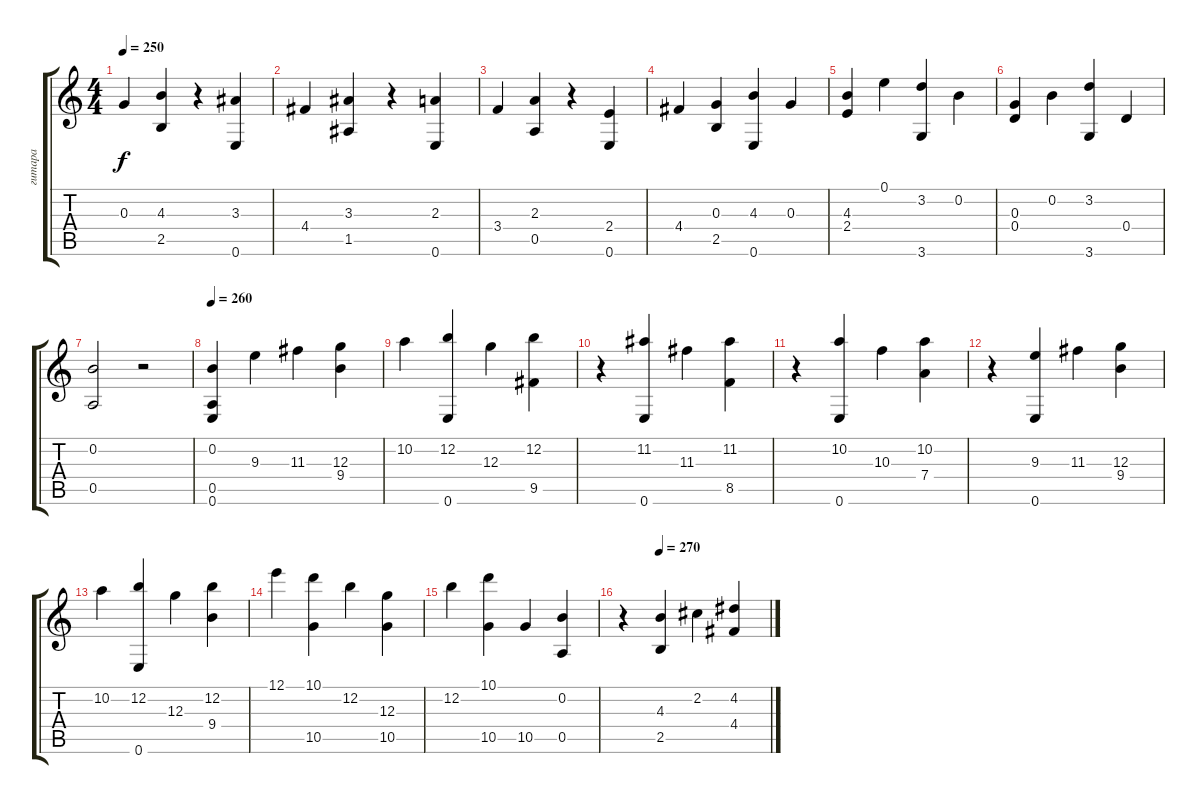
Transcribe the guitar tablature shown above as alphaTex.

\track ("гитара" "гитара") {instrument acousticguitarnylon}
\staff {score tabs}
\tuning (E4 B3 G3 D3 A2 E2) {hide}
\ts (4 4)
\tempo 250
\clef g2
\ks c
0.3.4{dy f} (4.3 2.5).4 r.4 (3.3 0.6).4 |
4.4.4 (3.3 1.5).4 r.4 (2.3 0.6).4 |
3.4.4 (2.3 0.5).4 r.4 (2.4 0.6).4 |
4.4.4 (0.3 2.5).4 (4.3 0.6).4 0.3.4 |
(4.3 2.4).4 0.1.4 (3.2 3.6).4 0.2.4 |
(0.3 0.4).4 0.2.4 (3.2 3.6).4 0.4.4 |
(0.2 0.5).2 r.2 |
\tempo 260
(0.2 0.5 0.6).4 9.3.4 11.3.4 (12.3 9.4).4 |
10.2.4 (12.2 0.6).4 12.3.4 (12.2 9.5).4 |
r.4 (11.2 0.6).4 11.3.4 (11.2 8.5).4 |
r.4 (10.2 0.6).4 10.3.4 (10.2 7.4).4 |
r.4 (9.3 0.6).4 11.3.4 (12.3 9.4).4 |
10.2.4 (12.2 0.6).4 12.3.4 (12.2 9.4).4 |
12.1.4 (10.1 10.5).4 12.2.4 (12.3 10.5).4 |
12.2.4 (10.1 10.5).4 10.5.4 (0.2 0.5).4 |
\tempo (270 0.25)
r.4 (4.3 2.5).4 2.2.4 (4.2 4.4).4
